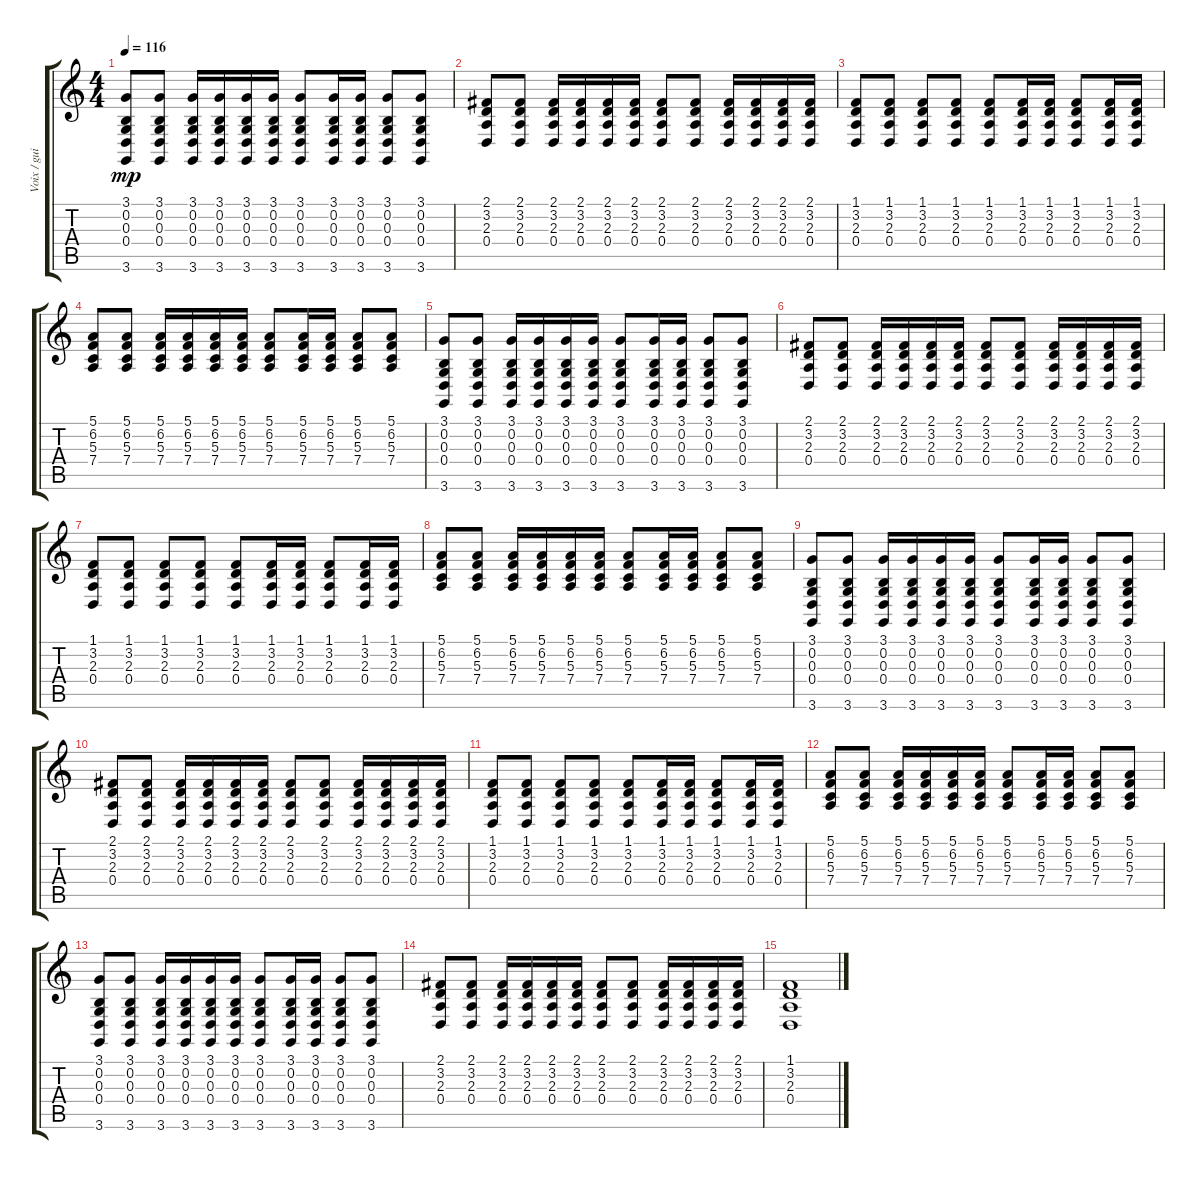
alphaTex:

\track ("Voix / guitare acoustique fin" "Voix / gui") {instrument accordion}
\staff {score tabs}
\tuning (E4 B3 G3 D3 A2 E2) {hide}
\ts (4 4)
\tempo 116
\clef g2
\ks c
(3.1 0.2 0.3 0.4 3.6).8{dy mp} (3.1 0.2 0.3 0.4 3.6).8 (3.1 0.2 0.3 0.4 3.6).16 (3.1 0.2 0.3 0.4 3.6).16 (3.1 0.2 0.3 0.4 3.6).16 (3.1 0.2 0.3 0.4 3.6).16 (3.1 0.2 0.3 0.4 3.6).8 (3.1 0.2 0.3 0.4 3.6).16 (3.1 0.2 0.3 0.4 3.6).16 (3.1 0.2 0.3 0.4 3.6).8 (3.1 0.2 0.3 0.4 3.6).8 |
(2.1 3.2 2.3 0.4).8 (2.1 3.2 2.3 0.4).8 (2.1 3.2 2.3 0.4).16 (2.1 3.2 2.3 0.4).16 (2.1 3.2 2.3 0.4).16 (2.1 3.2 2.3 0.4).16 (2.1 3.2 2.3 0.4).8 (2.1 3.2 2.3 0.4).8 (2.1 3.2 2.3 0.4).16 (2.1 3.2 2.3 0.4).16 (2.1 3.2 2.3 0.4).16 (2.1 3.2 2.3 0.4).16 |
(1.1 3.2 2.3 0.4).8 (1.1 3.2 2.3 0.4).8 (1.1 3.2 2.3 0.4).8 (1.1 3.2 2.3 0.4).8 (1.1 3.2 2.3 0.4).8 (1.1 3.2 2.3 0.4).16 (1.1 3.2 2.3 0.4).16 (1.1 3.2 2.3 0.4).8 (1.1 3.2 2.3 0.4).16 (1.1 3.2 2.3 0.4).16 |
(5.1 6.2 5.3 7.4).8 (5.1 6.2 5.3 7.4).8 (5.1 6.2 5.3 7.4).16 (5.1 6.2 5.3 7.4).16 (5.1 6.2 5.3 7.4).16 (5.1 6.2 5.3 7.4).16 (5.1 6.2 5.3 7.4).8 (5.1 6.2 5.3 7.4).16 (5.1 6.2 5.3 7.4).16 (5.1 6.2 5.3 7.4).8 (5.1 6.2 5.3 7.4).8 |
(3.1 0.2 0.3 0.4 3.6).8 (3.1 0.2 0.3 0.4 3.6).8 (3.1 0.2 0.3 0.4 3.6).16 (3.1 0.2 0.3 0.4 3.6).16 (3.1 0.2 0.3 0.4 3.6).16 (3.1 0.2 0.3 0.4 3.6).16 (3.1 0.2 0.3 0.4 3.6).8 (3.1 0.2 0.3 0.4 3.6).16 (3.1 0.2 0.3 0.4 3.6).16 (3.1 0.2 0.3 0.4 3.6).8 (3.1 0.2 0.3 0.4 3.6).8 |
(2.1 3.2 2.3 0.4).8 (2.1 3.2 2.3 0.4).8 (2.1 3.2 2.3 0.4).16 (2.1 3.2 2.3 0.4).16 (2.1 3.2 2.3 0.4).16 (2.1 3.2 2.3 0.4).16 (2.1 3.2 2.3 0.4).8 (2.1 3.2 2.3 0.4).8 (2.1 3.2 2.3 0.4).16 (2.1 3.2 2.3 0.4).16 (2.1 3.2 2.3 0.4).16 (2.1 3.2 2.3 0.4).16 |
(1.1 3.2 2.3 0.4).8 (1.1 3.2 2.3 0.4).8 (1.1 3.2 2.3 0.4).8 (1.1 3.2 2.3 0.4).8 (1.1 3.2 2.3 0.4).8 (1.1 3.2 2.3 0.4).16 (1.1 3.2 2.3 0.4).16 (1.1 3.2 2.3 0.4).8 (1.1 3.2 2.3 0.4).16 (1.1 3.2 2.3 0.4).16 |
(5.1 6.2 5.3 7.4).8 (5.1 6.2 5.3 7.4).8 (5.1 6.2 5.3 7.4).16 (5.1 6.2 5.3 7.4).16 (5.1 6.2 5.3 7.4).16 (5.1 6.2 5.3 7.4).16 (5.1 6.2 5.3 7.4).8 (5.1 6.2 5.3 7.4).16 (5.1 6.2 5.3 7.4).16 (5.1 6.2 5.3 7.4).8 (5.1 6.2 5.3 7.4).8 |
(3.1 0.2 0.3 0.4 3.6).8 (3.1 0.2 0.3 0.4 3.6).8 (3.1 0.2 0.3 0.4 3.6).16 (3.1 0.2 0.3 0.4 3.6).16 (3.1 0.2 0.3 0.4 3.6).16 (3.1 0.2 0.3 0.4 3.6).16 (3.1 0.2 0.3 0.4 3.6).8 (3.1 0.2 0.3 0.4 3.6).16 (3.1 0.2 0.3 0.4 3.6).16 (3.1 0.2 0.3 0.4 3.6).8 (3.1 0.2 0.3 0.4 3.6).8 |
(2.1 3.2 2.3 0.4).8 (2.1 3.2 2.3 0.4).8 (2.1 3.2 2.3 0.4).16 (2.1 3.2 2.3 0.4).16 (2.1 3.2 2.3 0.4).16 (2.1 3.2 2.3 0.4).16 (2.1 3.2 2.3 0.4).8 (2.1 3.2 2.3 0.4).8 (2.1 3.2 2.3 0.4).16 (2.1 3.2 2.3 0.4).16 (2.1 3.2 2.3 0.4).16 (2.1 3.2 2.3 0.4).16 |
(1.1 3.2 2.3 0.4).8 (1.1 3.2 2.3 0.4).8 (1.1 3.2 2.3 0.4).8 (1.1 3.2 2.3 0.4).8 (1.1 3.2 2.3 0.4).8 (1.1 3.2 2.3 0.4).16 (1.1 3.2 2.3 0.4).16 (1.1 3.2 2.3 0.4).8 (1.1 3.2 2.3 0.4).16 (1.1 3.2 2.3 0.4).16 |
(5.1 6.2 5.3 7.4).8 (5.1 6.2 5.3 7.4).8 (5.1 6.2 5.3 7.4).16 (5.1 6.2 5.3 7.4).16 (5.1 6.2 5.3 7.4).16 (5.1 6.2 5.3 7.4).16 (5.1 6.2 5.3 7.4).8 (5.1 6.2 5.3 7.4).16 (5.1 6.2 5.3 7.4).16 (5.1 6.2 5.3 7.4).8 (5.1 6.2 5.3 7.4).8 |
(3.1 0.2 0.3 0.4 3.6).8 (3.1 0.2 0.3 0.4 3.6).8 (3.1 0.2 0.3 0.4 3.6).16 (3.1 0.2 0.3 0.4 3.6).16 (3.1 0.2 0.3 0.4 3.6).16 (3.1 0.2 0.3 0.4 3.6).16 (3.1 0.2 0.3 0.4 3.6).8 (3.1 0.2 0.3 0.4 3.6).16 (3.1 0.2 0.3 0.4 3.6).16 (3.1 0.2 0.3 0.4 3.6).8 (3.1 0.2 0.3 0.4 3.6).8 |
(2.1 3.2 2.3 0.4).8 (2.1 3.2 2.3 0.4).8 (2.1 3.2 2.3 0.4).16 (2.1 3.2 2.3 0.4).16 (2.1 3.2 2.3 0.4).16 (2.1 3.2 2.3 0.4).16 (2.1 3.2 2.3 0.4).8 (2.1 3.2 2.3 0.4).8 (2.1 3.2 2.3 0.4).16 (2.1 3.2 2.3 0.4).16 (2.1 3.2 2.3 0.4).16 (2.1 3.2 2.3 0.4).16 |
(1.1 3.2 2.3 0.4).1
